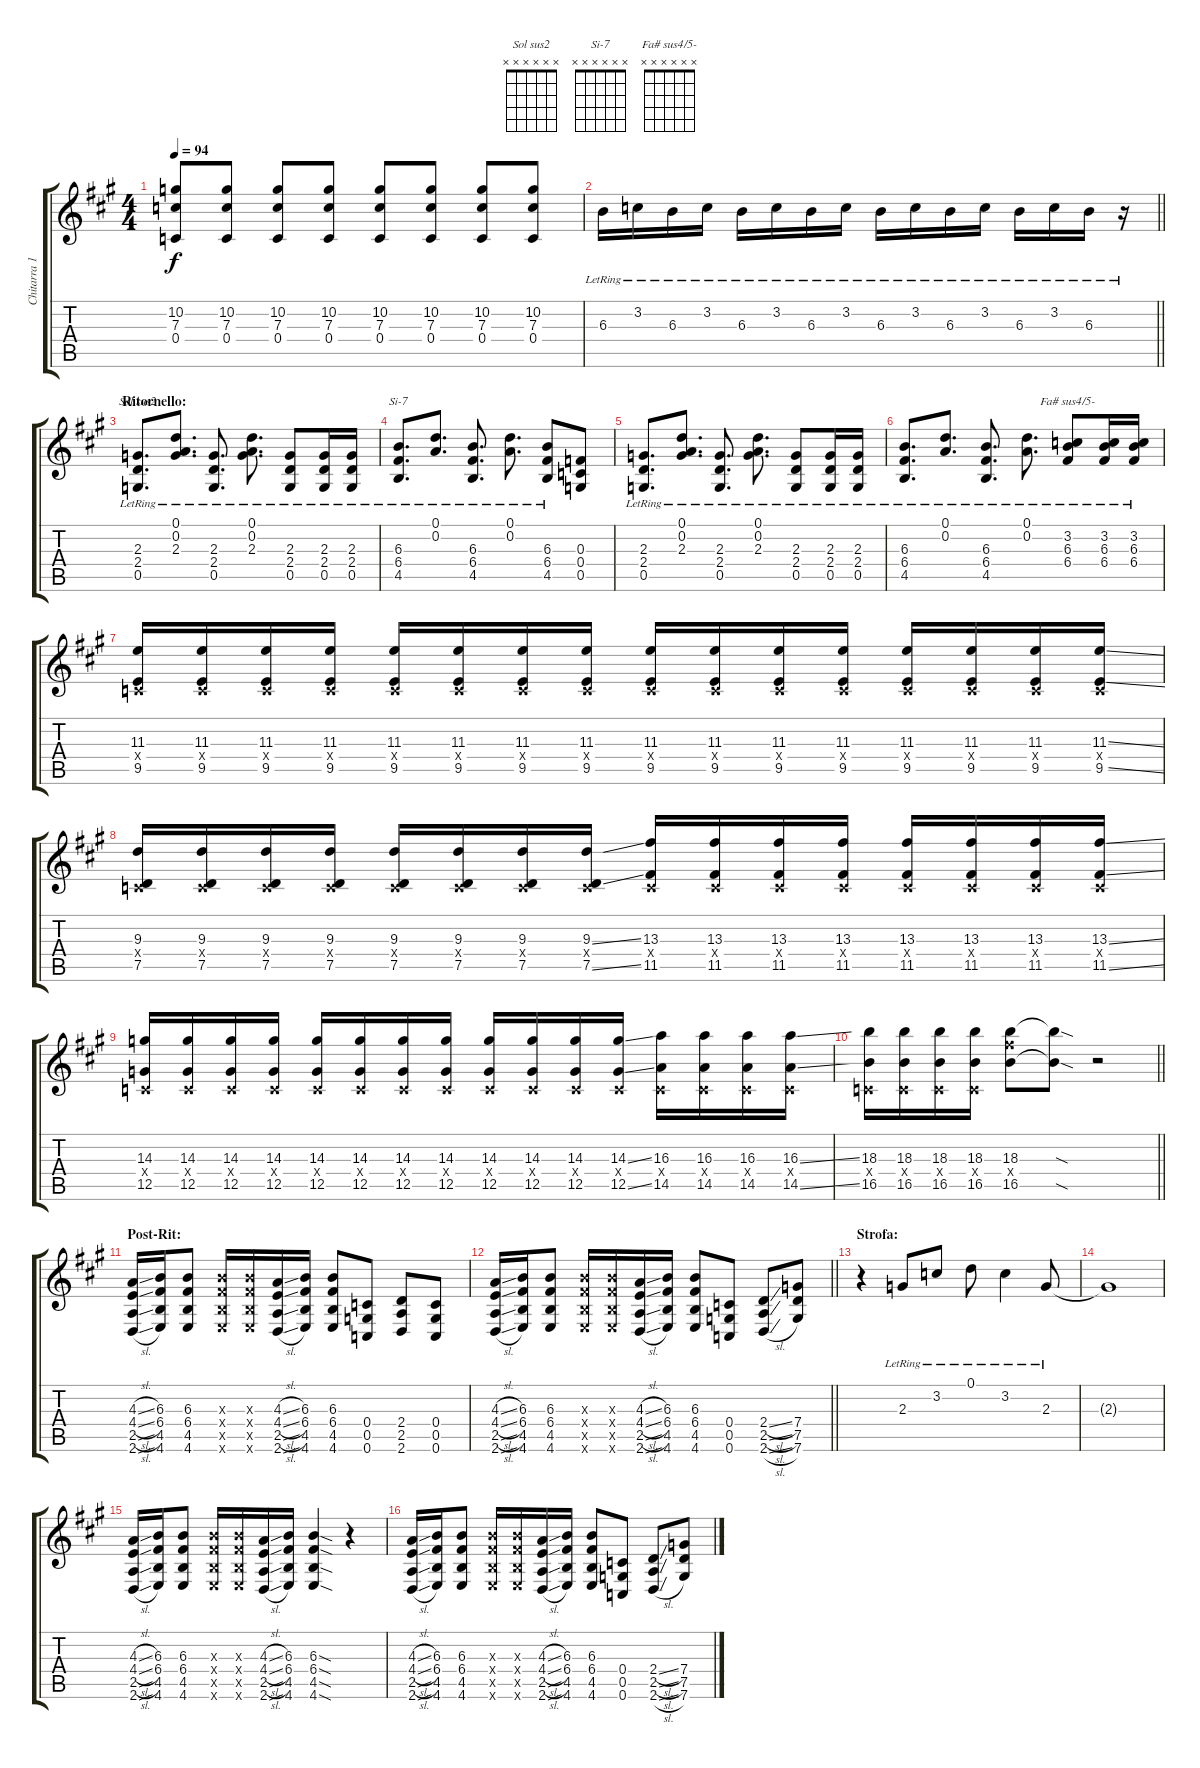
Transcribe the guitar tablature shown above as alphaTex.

\track ("Chitarra 1" "Chitarra 1") {instrument overdrivenguitar}
\staff {score tabs}
\tuning (D4 A3 F3 C3 G2 C2) {hide}
\chord ("Sol sus2" x x x x x x)
\chord ("Si-7" x x x x x x)
\chord ("Fa# sus4/5-" x x x x x x)
\ts (4 4)
\tempo 94
\clef g2
\ks a
(10.2 7.3 0.4).8{dy f} (10.2 7.3 0.4).8 (10.2 7.3 0.4).8 (10.2 7.3 0.4).8 (10.2 7.3 0.4).8 (10.2 7.3 0.4).8 (10.2 7.3 0.4).8 (10.2 7.3 0.4).8 |
\barLineRight lightlight
6.3{lr}.16 3.2{lr}.16 6.3{lr}.16 3.2{lr}.16 6.3{lr}.16 3.2{lr}.16 6.3{lr}.16 3.2{lr}.16 6.3{lr}.16 3.2{lr}.16 6.3{lr}.16 3.2{lr}.16 6.3{lr}.16 3.2{lr}.16 6.3{lr}.16 r.16 |
\section ("" "Ritornello:")
(2.3{lr} 2.4{lr} 0.5{lr}).8{d ch "Sol sus2"} (0.1{lr} 0.2{lr} 2.3{lr}).8{d} (2.3{lr} 2.4{lr} 0.5{lr}).8{d} (0.1{lr} 0.2{lr} 2.3{lr}).8{d} (2.3{lr} 2.4{lr} 0.5{lr}).8 (2.3{lr} 2.4{lr} 0.5{lr}).16 (2.3{lr} 2.4{lr} 0.5{lr}).16 |
(6.3{lr} 6.4{lr} 4.5{lr}).8{d ch "Si-7"} (0.1{lr} 0.2{lr}).8{d} (6.3{lr} 6.4{lr} 4.5{lr}).8{d} (0.1{lr} 0.2{lr}).8{d} (6.3{lr} 6.4{lr} 4.5{lr}).8 (0.3 0.4 0.5).8 |
(2.3{lr} 2.4{lr} 0.5{lr}).8{d} (0.1{lr} 0.2{lr} 2.3{lr}).8{d} (2.3{lr} 2.4{lr} 0.5{lr}).8{d} (0.1{lr} 0.2{lr} 2.3{lr}).8{d} (2.3{lr} 2.4{lr} 0.5{lr}).8 (2.3{lr} 2.4{lr} 0.5{lr}).16 (2.3{lr} 2.4{lr} 0.5{lr}).16 |
(6.3{lr} 6.4{lr} 4.5{lr}).8{d} (0.1{lr} 0.2{lr}).8{d} (6.3{lr} 6.4{lr} 4.5{lr}).8{d} (0.1{lr} 0.2{lr}).8{d} (3.2 6.3{lr} 6.4{lr}).8{ch "Fa# sus4/5-"} (3.2 6.3{lr} 6.4{lr}).16 (3.2 6.3{lr} 6.4{lr}).16 |
(11.3 0.4{x} 9.5).16 (11.3 0.4{x} 9.5).16 (11.3 0.4{x} 9.5).16 (11.3 0.4{x} 9.5).16 (11.3 0.4{x} 9.5).16 (11.3 0.4{x} 9.5).16 (11.3 0.4{x} 9.5).16 (11.3 0.4{x} 9.5).16 (11.3 0.4{x} 9.5).16 (11.3 0.4{x} 9.5).16 (11.3 0.4{x} 9.5).16 (11.3 0.4{x} 9.5).16 (11.3 0.4{x} 9.5).16 (11.3 0.4{x} 9.5).16 (11.3 0.4{x} 9.5).16 (11.3{ss} 0.4{x} 9.5{ss}).16 |
(9.3 0.4{x} 7.5).16 (9.3 0.4{x} 7.5).16 (9.3 0.4{x} 7.5).16 (9.3 0.4{x} 7.5).16 (9.3 0.4{x} 7.5).16 (9.3 0.4{x} 7.5).16 (9.3 0.4{x} 7.5).16 (9.3{ss} 0.4{x} 7.5{ss}).16 (13.3 0.4{x} 11.5).16 (13.3 0.4{x} 11.5).16 (13.3 0.4{x} 11.5).16 (13.3 0.4{x} 11.5).16 (13.3 0.4{x} 11.5).16 (13.3 0.4{x} 11.5).16 (13.3 0.4{x} 11.5).16 (13.3{ss} 0.4{x} 11.5{ss}).16 |
(14.3 0.4{x} 12.5).16 (14.3 0.4{x} 12.5).16 (14.3 0.4{x} 12.5).16 (14.3 0.4{x} 12.5).16 (14.3 0.4{x} 12.5).16 (14.3 0.4{x} 12.5).16 (14.3 0.4{x} 12.5).16 (14.3 0.4{x} 12.5).16 (14.3 0.4{x} 12.5).16 (14.3 0.4{x} 12.5).16 (14.3 0.4{x} 12.5).16 (14.3{ss} 0.4{x} 12.5{ss}).16 (16.3 0.4{x} 14.5).16 (16.3 0.4{x} 14.5).16 (16.3 0.4{x} 14.5).16 (16.3{ss} 0.4{x} 14.5{ss}).16 |
\barLineRight lightlight
(18.3 0.4{x} 16.5).16 (18.3 0.4{x} 16.5).16 (18.3 0.4{x} 16.5).16 (18.3 0.4{x} 16.5).16 (18.3 18.4{x} 16.5).8 (18.3{sod t} 16.5{sod t}).8 r.2 |
\section ("" "Post-Rit:")
(4.3{sl} 4.4{sl} 2.5{sl} 2.6{sl}).16 (6.3 6.4 4.5 4.6).16 (6.3 6.4 4.5 4.6).8 (6.3{x} 6.4{x} 4.5{x} 4.6{x}).16 (6.3{x} 6.4{x} 4.5{x} 4.6{x}).16 (4.3{sl} 4.4{sl} 2.5{sl} 2.6{sl}).16 (6.3 6.4 4.5 4.6).16 (6.3 6.4 4.5 4.6).8 (0.4 0.5 0.6).8 (2.4 2.5 2.6).8 (0.4 0.5 0.6).8 |
\barLineRight lightlight
(4.3{sl} 4.4{sl} 2.5{sl} 2.6{sl}).16 (6.3 6.4 4.5 4.6).16 (6.3 6.4 4.5 4.6).8 (6.3{x} 6.4{x} 4.5{x} 4.6{x}).16 (6.3{x} 6.4{x} 4.5{x} 4.6{x}).16 (4.3{sl} 4.4{sl} 2.5{sl} 2.6{sl}).16 (6.3 6.4 4.5 4.6).16 (6.3 6.4 4.5 4.6).8 (0.4 0.5 0.6).8 (2.4{sl} 2.5{sl} 2.6{sl}).8 (7.4 7.5 7.6).8 |
\section ("" "Strofa:")
r.4 2.3{lr}.8 3.2{lr}.8 0.1{lr}.8 3.2{lr}.4 2.3{lr}.8 |
2.3{t}.1 |
(4.3{sl} 4.4{sl} 2.5{sl} 2.6{sl}).16 (6.3 6.4 4.5 4.6).16 (6.3 6.4 4.5 4.6).8 (6.3{x} 6.4{x} 4.5{x} 4.6{x}).16 (6.3{x} 6.4{x} 4.5{x} 4.6{x}).16 (4.3{sl} 4.4{sl} 2.5{sl} 2.6{sl}).16 (6.3 6.4 4.5 4.6).16 (6.3{sod} 6.4{sod} 4.5{sod} 4.6{sod}).4 r.4 |
(4.3{sl} 4.4{sl} 2.5{sl} 2.6{sl}).16 (6.3 6.4 4.5 4.6).16 (6.3 6.4 4.5 4.6).8 (6.3{x} 6.4{x} 4.5{x} 4.6{x}).16 (6.3{x} 6.4{x} 4.5{x} 4.6{x}).16 (4.3{sl} 4.4{sl} 2.5{sl} 2.6{sl}).16 (6.3 6.4 4.5 4.6).16 (6.3 6.4 4.5 4.6).8 (0.4 0.5 0.6).8 (2.4{sl} 2.5{sl} 2.6{sl}).8 (7.4 7.5 7.6).8
